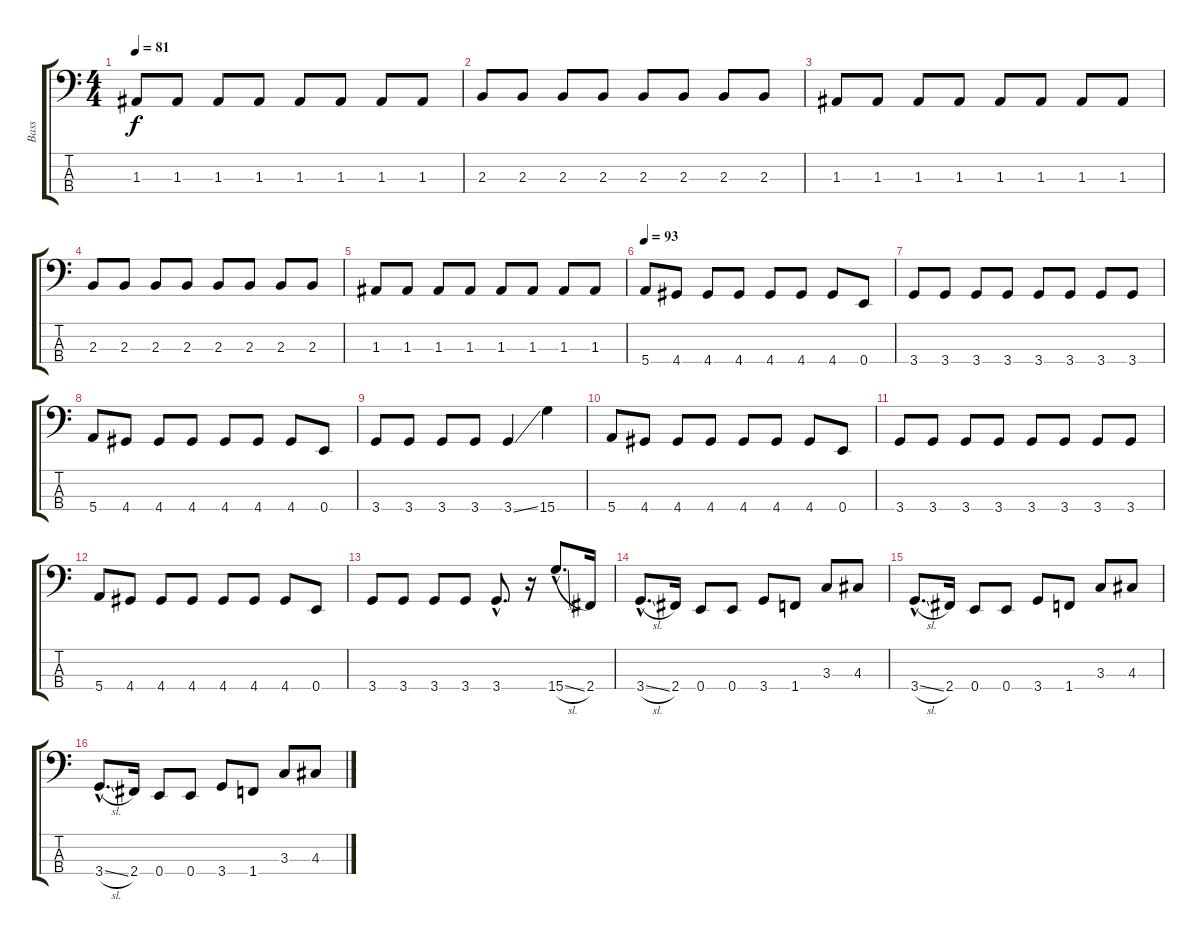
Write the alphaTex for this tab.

\track ("Bass" "Bass") {instrument electricbasspick}
\staff {score tabs}
\tuning (G2 D2 A1 E1) {hide}
\ts (4 4)
\tempo 81
\clef f4
\ks c
1.3.8{dy f} 1.3.8 1.3.8 1.3.8 1.3.8 1.3.8 1.3.8 1.3.8 |
2.3.8 2.3.8 2.3.8 2.3.8 2.3.8 2.3.8 2.3.8 2.3.8 |
1.3.8 1.3.8 1.3.8 1.3.8 1.3.8 1.3.8 1.3.8 1.3.8 |
2.3.8 2.3.8 2.3.8 2.3.8 2.3.8 2.3.8 2.3.8 2.3.8 |
1.3.8 1.3.8 1.3.8 1.3.8 1.3.8 1.3.8 1.3.8 1.3.8 |
\tempo 93
5.4.8 4.4.8 4.4.8 4.4.8 4.4.8 4.4.8 4.4.8 0.4.8 |
3.4.8 3.4.8 3.4.8 3.4.8 3.4.8 3.4.8 3.4.8 3.4.8 |
5.4.8 4.4.8 4.4.8 4.4.8 4.4.8 4.4.8 4.4.8 0.4.8 |
3.4.8 3.4.8 3.4.8 3.4.8 3.4{ss}.4 15.4.4 |
5.4.8 4.4.8 4.4.8 4.4.8 4.4.8 4.4.8 4.4.8 0.4.8 |
3.4.8 3.4.8 3.4.8 3.4.8 3.4.8 3.4.8 3.4.8 3.4.8 |
5.4.8 4.4.8 4.4.8 4.4.8 4.4.8 4.4.8 4.4.8 0.4.8 |
3.4.8 3.4.8 3.4.8 3.4.8 3.4{hac}.8{d} r.16 15.4{sl hac}.8{d} 2.4.16 |
3.4{sl hac}.8{d} 2.4.16 0.4.8 0.4.8 3.4.8 1.4.8 3.3.8 4.3.8 |
3.4{sl hac}.8{d} 2.4.16 0.4.8 0.4.8 3.4.8 1.4.8 3.3.8 4.3.8 |
3.4{sl hac}.8{d} 2.4.16 0.4.8 0.4.8 3.4.8 1.4.8 3.3.8 4.3.8
